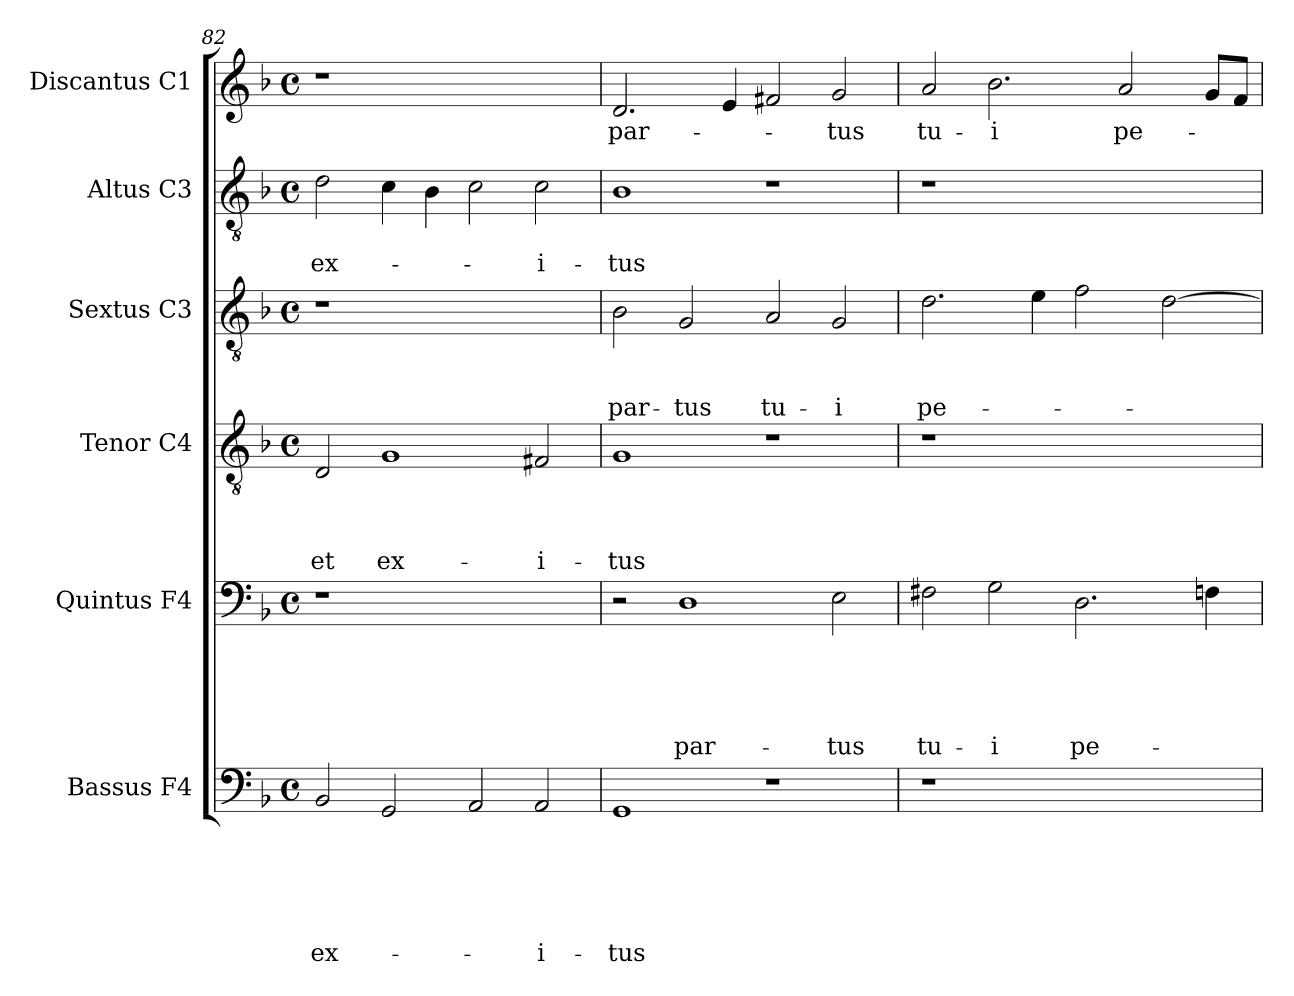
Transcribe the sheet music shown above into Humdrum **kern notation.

**kern	**text	**text	**text	**text	**text	**text	**kern	**text	**text	**text	**text	**text	**kern	**text	**text	**text	**text	**kern	**text	**text	**text	**kern	**text	**text	**kern	**text
*part6	*part6	*part6	*part6	*part6	*part6	*part6	*part5	*part5	*part5	*part5	*part5	*part5	*part4	*part4	*part4	*part4	*part4	*part3	*part3	*part3	*part3	*part2	*part2	*part2	*part1	*part1
*staff6	*staff6	*staff6	*staff6	*staff6	*staff6	*staff6	*staff5	*staff5	*staff5	*staff5	*staff5	*staff5	*staff4	*staff4	*staff4	*staff4	*staff4	*staff3	*staff3	*staff3	*staff3	*staff2	*staff2	*staff2	*staff1	*staff1
*I"Bassus F4	*	*	*	*	*	*	*I"Quintus F4	*	*	*	*	*	*I"Tenor C4	*	*	*	*	*I"Sextus C3	*	*	*	*I"Altus C3	*	*	*I"Discantus C1	*
*I'B	*	*	*	*	*	*	*	*	*	*	*	*	*I'T	*	*	*	*	*	*	*	*	*I'A	*	*	*I'C	*
*clefF4	*	*	*	*	*	*	*clefF4	*	*	*	*	*	*clefGv2	*	*	*	*	*clefGv2	*	*	*	*clefGv2	*	*	*clefG2	*
*k[b-]	*	*	*	*	*	*	*k[b-]	*	*	*	*	*	*k[b-]	*	*	*	*	*k[b-]	*	*	*	*k[b-]	*	*	*k[b-]	*
*F:	*	*	*	*	*	*	*F:	*	*	*	*	*	*F:	*	*	*	*	*F:	*	*	*	*F:	*	*	*F:	*
*M4/4	*	*	*	*	*	*	*M4/4	*	*	*	*	*	*M4/4	*	*	*	*	*M4/4	*	*	*	*M4/4	*	*	*M4/4	*
*met(c)	*	*	*	*	*	*	*met(c)	*	*	*	*	*	*met(c)	*	*	*	*	*met(c)	*	*	*	*met(c)	*	*	*met(c)	*
=82	=82	=82	=82	=82	=82	=82	=82	=82	=82	=82	=82	=82	=82	=82	=82	=82	=82	=82	=82	=82	=82	=82	=82	=82	=82	=82
!	!	!	!	!	!	!LO:LY:b	!	!	!	!	!	!	!	!	!	!	!LO:LY:b	!	!	!	!	!	!	!LO:LY:b	!	!
2BB-/	.	.	.	.	.	ex-	1r	.	.	.	.	.	2D/	.	.	.	et	1r	.	.	.	2d\	.	ex-	1r	.
!	!	!	!	!	!	!	!	!	!	!	!	!	!	!	!	!	!LO:LY:b	!	!	!	!	!	!	!	!	!
2GG/	.	.	.	.	.	.	.	.	.	.	.	.	1G	.	.	.	ex-	.	.	.	.	4c\	.	.	.	.
.	.	.	.	.	.	.	.	.	.	.	.	.	.	.	.	.	.	.	.	.	.	4B-\	.	.	.	.
2AA/	.	.	.	.	.	.	1ryy	.	.	.	.	.	.	.	.	.	.	1ryy	.	.	.	2c\	.	.	1ryy	.
!	!	!	!	!	!	!LO:LY:b	!	!	!	!	!	!	!	!	!	!	!LO:LY:b	!	!	!	!	!	!	!LO:LY:b	!	!
2AA/	.	.	.	.	.	-i-	.	.	.	.	.	.	2F#X/	.	.	.	-i-	.	.	.	.	2c\	.	-i-	.	.
=83	=83	=83	=83	=83	=83	=83	=83	=83	=83	=83	=83	=83	=83	=83	=83	=83	=83	=83	=83	=83	=83	=83	=83	=83	=83	=83
!	!	!	!	!	!	!LO:LY:b	!	!	!	!	!	!	!	!	!	!	!LO:LY:b	!	!	!	!LO:LY:b	!	!	!LO:LY:b	!	!LO:LY:b
1GG	.	.	.	.	.	-tus	2r	.	.	.	.	.	1G	.	.	.	-tus	2B-\	.	.	par-	1B-	.	-tus	2.d/	par-
!	!	!	!	!	!	!	!	!	!	!	!	!LO:LY:b	!	!	!	!	!	!	!	!	!LO:LY:b	!	!	!	!	!
.	.	.	.	.	.	.	1D	.	.	.	.	par-	.	.	.	.	.	2G/	.	.	-tus	.	.	.	.	.
.	.	.	.	.	.	.	.	.	.	.	.	.	.	.	.	.	.	.	.	.	.	.	.	.	4e/	.
!	!	!	!	!	!	!	!	!	!	!	!	!	!	!	!	!	!	!	!	!	!LO:LY:b	!	!	!	!	!
1r	.	.	.	.	.	.	.	.	.	.	.	.	1r	.	.	.	.	2A/	.	.	tu-	1r	.	.	2f#X/	.
!	!	!	!	!	!	!	!	!	!	!	!	!LO:LY:b	!	!	!	!	!	!	!	!	!LO:LY:b	!	!	!	!	!LO:LY:b
.	.	.	.	.	.	.	2E\	.	.	.	.	-tus	.	.	.	.	.	2G/	.	.	-i	.	.	.	2g/	-tus
!!LO:PB:g=z
=84	=84	=84	=84	=84	=84	=84	=84	=84	=84	=84	=84	=84	=84	=84	=84	=84	=84	=84	=84	=84	=84	=84	=84	=84	=84	=84
!	!	!	!	!	!	!	!	!	!	!	!	!LO:LY:b	!	!	!	!	!	!	!	!	!LO:LY:b	!	!	!	!	!LO:LY:b
1r	.	.	.	.	.	.	2F#X\	.	.	.	.	tu-	1r	.	.	.	.	2.d\	.	.	pe-	1r	.	.	2a/	tu-
!	!	!	!	!	!	!	!	!	!	!	!	!LO:LY:b	!	!	!	!	!	!	!	!	!	!	!	!	!	!LO:LY:b
.	.	.	.	.	.	.	2G\	.	.	.	.	-i	.	.	.	.	.	.	.	.	.	.	.	.	2.b-\	-i
.	.	.	.	.	.	.	.	.	.	.	.	.	.	.	.	.	.	4e\	.	.	.	.	.	.	.	.
!	!	!	!	!	!	!	!	!	!	!	!	!LO:LY:b	!	!	!	!	!	!	!	!	!	!	!	!	!	!
1ryy	.	.	.	.	.	.	2.D\	.	.	.	.	pe-	1ryy	.	.	.	.	2f\	.	.	.	1ryy	.	.	.	.
!	!	!	!	!	!	!	!	!	!	!	!	!	!	!	!	!	!	!	!	!	!	!	!	!	!	!LO:LY:b
.	.	.	.	.	.	.	.	.	.	.	.	.	.	.	.	.	.	.	.	.	.	.	.	.	2a/	pe-
.	.	.	.	.	.	.	.	.	.	.	.	.	.	.	.	.	.	[2d\	.	.	.	.	.	.	.	.
.	.	.	.	.	.	.	4Fn\	.	.	.	.	.	.	.	.	.	.	.	.	.	.	.	.	.	8g/L	.
.	.	.	.	.	.	.	.	.	.	.	.	.	.	.	.	.	.	.	.	.	.	.	.	.	8f/J	.
=	=	=	=	=	=	=	=	=	=	=	=	=	=	=	=	=	=	=	=	=	=	=	=	=	=	=
*-	*-	*-	*-	*-	*-	*-	*-	*-	*-	*-	*-	*-	*-	*-	*-	*-	*-	*-	*-	*-	*-	*-	*-	*-	*-	*-
